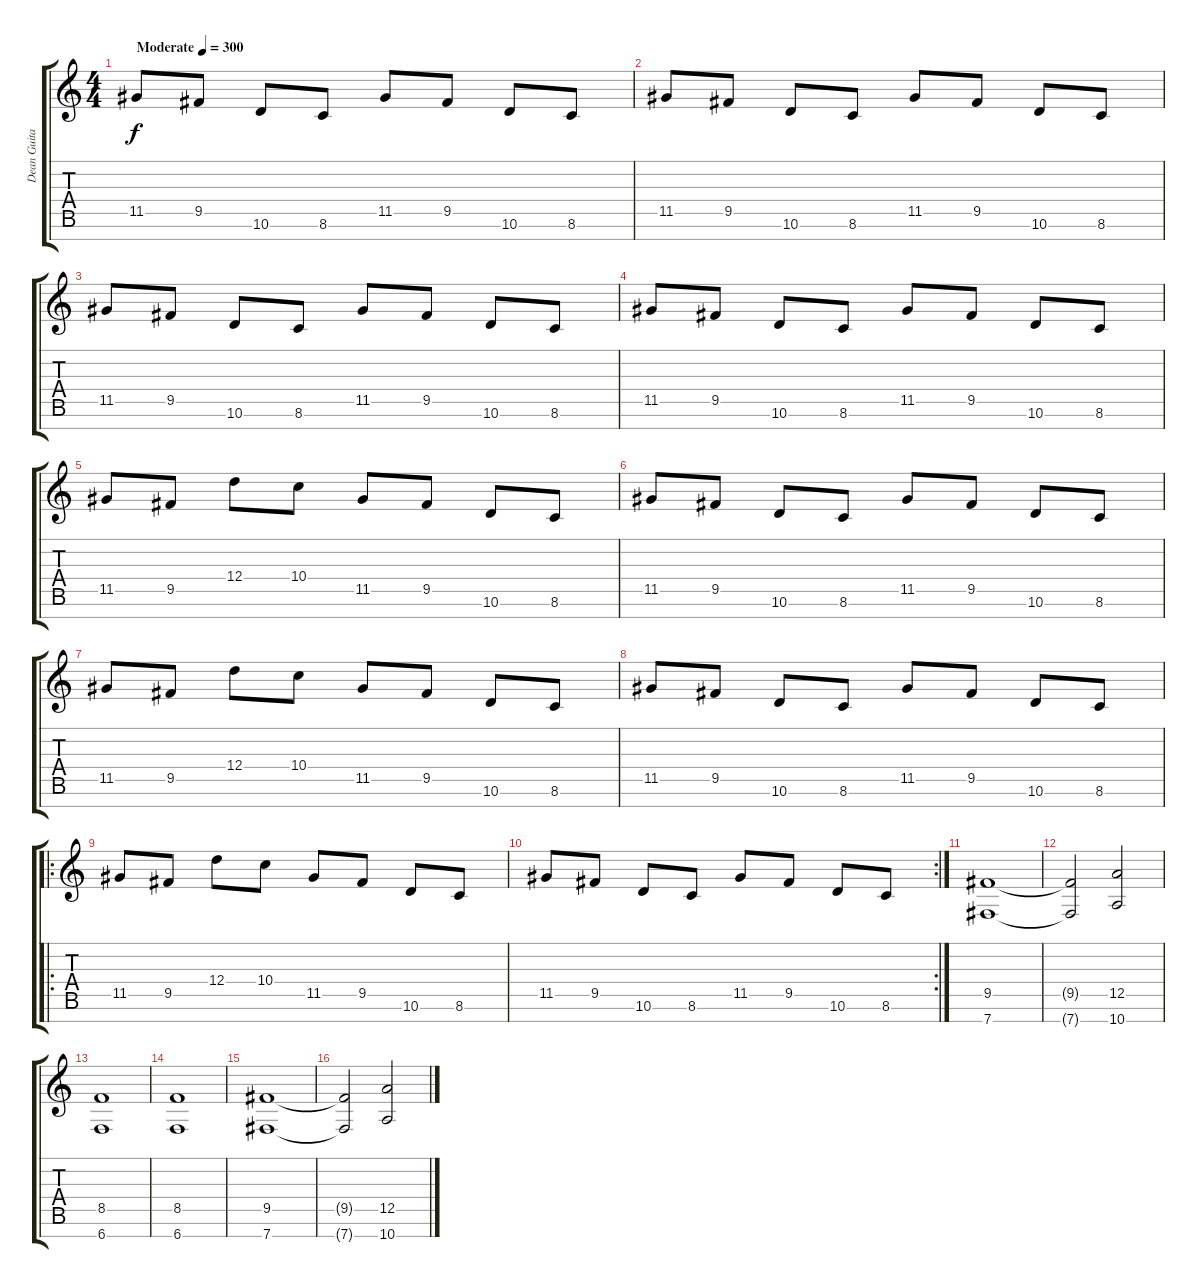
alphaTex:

\track ("Dean Guitar (8 string)" "Dean Guita") {instrument distortionguitar}
\staff {score tabs}
\tuning (E4 B3 G3 D3 A2 E2 B1) {hide}
\ts (4 4)
\tempo (300 "Moderate")
\clef g2
\ks c
11.5.8{dy f instrument distortionguitar} 9.5.8 10.6.8 8.6.8 11.5.8 9.5.8 10.6.8 8.6.8 |
11.5.8 9.5.8 10.6.8 8.6.8 11.5.8 9.5.8 10.6.8 8.6.8 |
11.5.8 9.5.8 10.6.8 8.6.8 11.5.8 9.5.8 10.6.8 8.6.8 |
11.5.8 9.5.8 10.6.8 8.6.8 11.5.8 9.5.8 10.6.8 8.6.8 |
11.5.8 9.5.8 12.4.8 10.4.8 11.5.8 9.5.8 10.6.8 8.6.8 |
11.5.8 9.5.8 10.6.8 8.6.8 11.5.8 9.5.8 10.6.8 8.6.8 |
11.5.8 9.5.8 12.4.8 10.4.8 11.5.8 9.5.8 10.6.8 8.6.8 |
11.5.8 9.5.8 10.6.8 8.6.8 11.5.8 9.5.8 10.6.8 8.6.8 |
\ro
11.5.8 9.5.8 12.4.8 10.4.8 11.5.8 9.5.8 10.6.8 8.6.8 |
\rc 2
11.5.8 9.5.8 10.6.8 8.6.8 11.5.8 9.5.8 10.6.8 8.6.8 |
(9.5 7.7).1 |
(9.5{t} 7.7{t}).2 (12.5 10.7).2 |
(8.5 6.7).1 |
(8.5 6.7).1 |
(9.5 7.7).1 |
(9.5{t} 7.7{t}).2 (12.5 10.7).2
